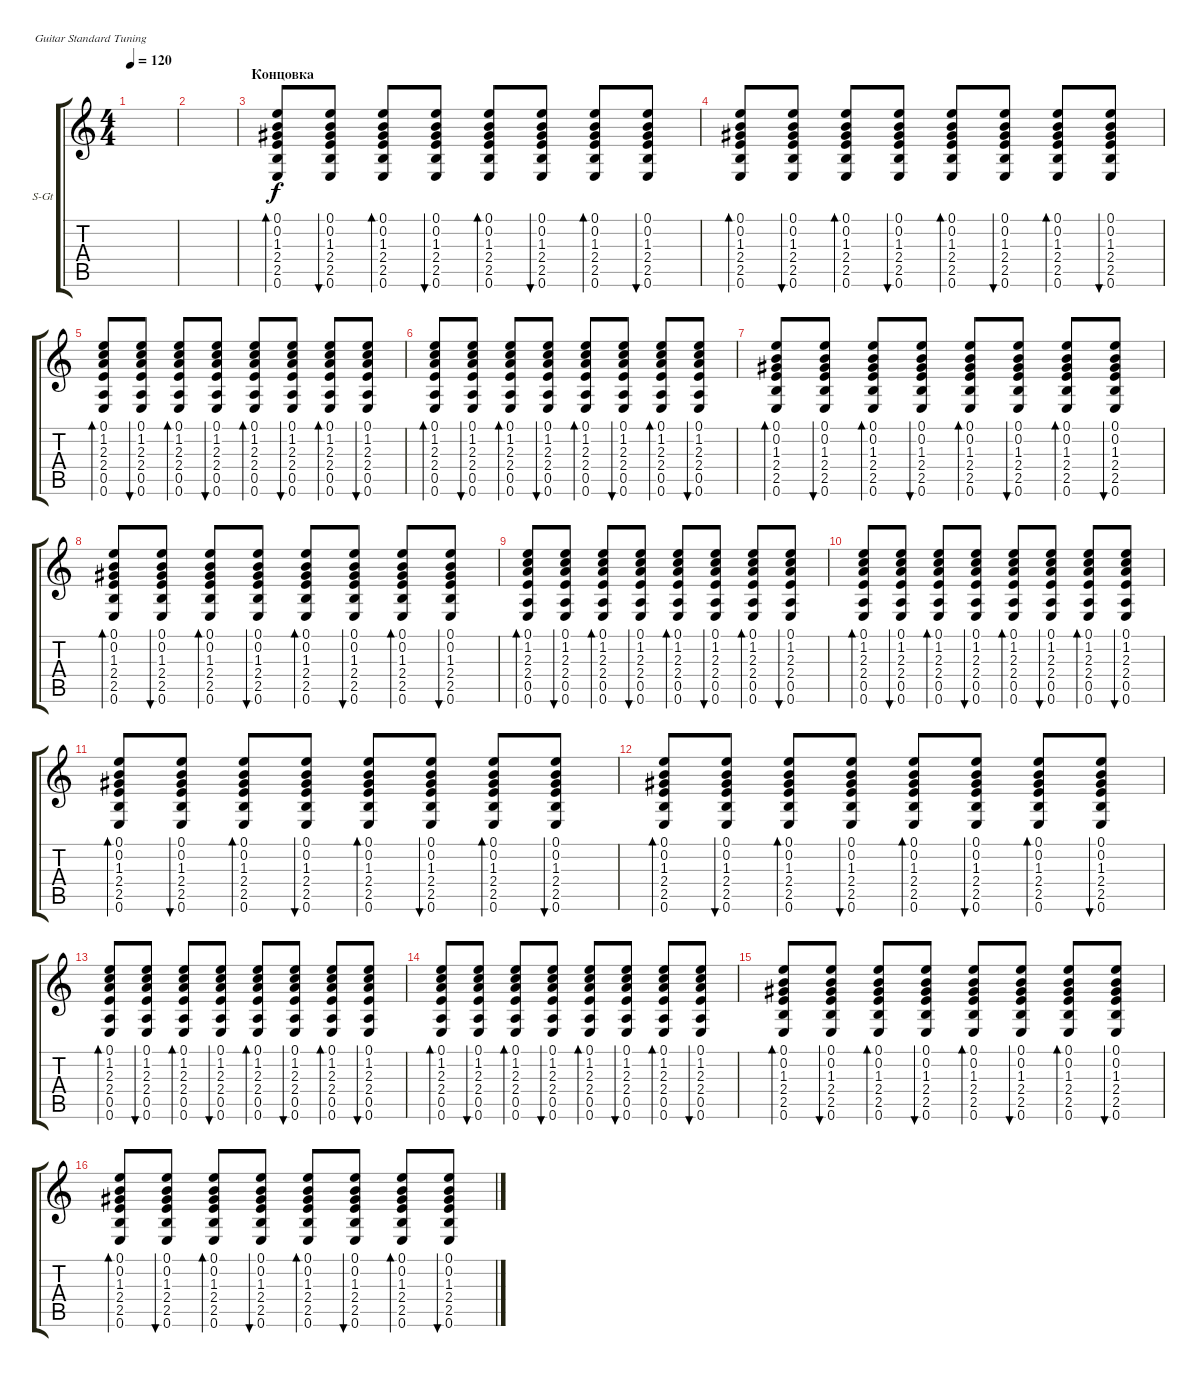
\defaultSystemsLayout 4
\bracketExtendMode groupsimilarinstruments
\firstSystemTrackNameOrientation horizontal
\otherSystemsTrackNameOrientation horizontal
\track ("В. Бутусов (гитара)" "S-Gt") {instrument acousticguitarsteel}
\staff {score tabs}
\tuning (E4 B3 G3 D3 A2 E2)
\ts (4 4)
\tempo 120
\clef g2
\ks c
|
|
\section ("" "Концовка")
(0.1 0.2 1.3 2.4 2.5 0.6).8{bd 31} (0.1 0.2 1.3 2.4 2.5 0.6).8{bu 44} (0.1 0.2 1.3 2.4 2.5 0.6).8{bd 44} (0.1 0.2 1.3 2.4 2.5 0.6).8{bu 44} (0.1 0.2 1.3 2.4 2.5 0.6).8{bd 32} (0.1 0.2 1.3 2.4 2.5 0.6).8{bu 44} (0.1 0.2 1.3 2.4 2.5 0.6).8{bd 44} (0.1 0.2 1.3 2.4 2.5 0.6).8{bu 44} |
(0.1 0.2 1.3 2.4 2.5 0.6).8{bd 44} (0.1 0.2 1.3 2.4 2.5 0.6).8{bu 44} (0.1 0.2 1.3 2.4 2.5 0.6).8{bd 44} (0.1 0.2 1.3 2.4 2.5 0.6).8{bu 44} (0.1 0.2 1.3 2.4 2.5 0.6).8{bd 44} (0.1 0.2 1.3 2.4 2.5 0.6).8{bu 44} (0.1 0.2 1.3 2.4 2.5 0.6).8{bd 44} (0.1 0.2 1.3 2.4 2.5 0.6).8{bu 44} |
(0.1 1.2 2.3 2.4 0.5 0.6).8{bd 44} (0.1 1.2 2.3 2.4 0.5 0.6).8{bu 44} (0.1 1.2 2.3 2.4 0.5 0.6).8{bd 44} (0.1 1.2 2.3 2.4 0.5 0.6).8{bu 44} (0.1 1.2 2.3 2.4 0.5 0.6).8{bd 44} (0.1 1.2 2.3 2.4 0.5 0.6).8{bu 44} (0.1 1.2 2.3 2.4 0.5 0.6).8{bd 44} (0.1 1.2 2.3 2.4 0.5 0.6).8{bu 44} |
(0.1 1.2 2.3 2.4 0.5 0.6).8{bd 44} (0.1 1.2 2.3 2.4 0.5 0.6).8{bu 44} (0.1 1.2 2.3 2.4 0.5 0.6).8{bd 44} (0.1 1.2 2.3 2.4 0.5 0.6).8{bu 44} (0.1 1.2 2.3 2.4 0.5 0.6).8{bd 44} (0.1 1.2 2.3 2.4 0.5 0.6).8{bu 44} (0.1 1.2 2.3 2.4 0.5 0.6).8{bd 44} (0.1 1.2 2.3 2.4 0.5 0.6).8{bu 44} |
(0.1 0.2 1.3 2.4 2.5 0.6).8{bd 31} (0.1 0.2 1.3 2.4 2.5 0.6).8{bu 44} (0.1 0.2 1.3 2.4 2.5 0.6).8{bd 44} (0.1 0.2 1.3 2.4 2.5 0.6).8{bu 44} (0.1 0.2 1.3 2.4 2.5 0.6).8{bd 32} (0.1 0.2 1.3 2.4 2.5 0.6).8{bu 44} (0.1 0.2 1.3 2.4 2.5 0.6).8{bd 44} (0.1 0.2 1.3 2.4 2.5 0.6).8{bu 44} |
(0.1 0.2 1.3 2.4 2.5 0.6).8{bd 44} (0.1 0.2 1.3 2.4 2.5 0.6).8{bu 44} (0.1 0.2 1.3 2.4 2.5 0.6).8{bd 44} (0.1 0.2 1.3 2.4 2.5 0.6).8{bu 44} (0.1 0.2 1.3 2.4 2.5 0.6).8{bd 44} (0.1 0.2 1.3 2.4 2.5 0.6).8{bu 44} (0.1 0.2 1.3 2.4 2.5 0.6).8{bd 44} (0.1 0.2 1.3 2.4 2.5 0.6).8{bu 44} |
(0.1 1.2 2.3 2.4 0.5 0.6).8{bd 44} (0.1 1.2 2.3 2.4 0.5 0.6).8{bu 44} (0.1 1.2 2.3 2.4 0.5 0.6).8{bd 44} (0.1 1.2 2.3 2.4 0.5 0.6).8{bu 44} (0.1 1.2 2.3 2.4 0.5 0.6).8{bd 44} (0.1 1.2 2.3 2.4 0.5 0.6).8{bu 44} (0.1 1.2 2.3 2.4 0.5 0.6).8{bd 44} (0.1 1.2 2.3 2.4 0.5 0.6).8{bu 44} |
(0.1 1.2 2.3 2.4 0.5 0.6).8{bd 44} (0.1 1.2 2.3 2.4 0.5 0.6).8{bu 44} (0.1 1.2 2.3 2.4 0.5 0.6).8{bd 44} (0.1 1.2 2.3 2.4 0.5 0.6).8{bu 44} (0.1 1.2 2.3 2.4 0.5 0.6).8{bd 44} (0.1 1.2 2.3 2.4 0.5 0.6).8{bu 44} (0.1 1.2 2.3 2.4 0.5 0.6).8{bd 44} (0.1 1.2 2.3 2.4 0.5 0.6).8{bu 44} |
(0.1 0.2 1.3 2.4 2.5 0.6).8{bd 31} (0.1 0.2 1.3 2.4 2.5 0.6).8{bu 44} (0.1 0.2 1.3 2.4 2.5 0.6).8{bd 44} (0.1 0.2 1.3 2.4 2.5 0.6).8{bu 44} (0.1 0.2 1.3 2.4 2.5 0.6).8{bd 32} (0.1 0.2 1.3 2.4 2.5 0.6).8{bu 44} (0.1 0.2 1.3 2.4 2.5 0.6).8{bd 44} (0.1 0.2 1.3 2.4 2.5 0.6).8{bu 44} |
(0.1 0.2 1.3 2.4 2.5 0.6).8{bd 44} (0.1 0.2 1.3 2.4 2.5 0.6).8{bu 44} (0.1 0.2 1.3 2.4 2.5 0.6).8{bd 44} (0.1 0.2 1.3 2.4 2.5 0.6).8{bu 44} (0.1 0.2 1.3 2.4 2.5 0.6).8{bd 44} (0.1 0.2 1.3 2.4 2.5 0.6).8{bu 44} (0.1 0.2 1.3 2.4 2.5 0.6).8{bd 44} (0.1 0.2 1.3 2.4 2.5 0.6).8{bu 44} |
(0.1 1.2 2.3 2.4 0.5 0.6).8{bd 44} (0.1 1.2 2.3 2.4 0.5 0.6).8{bu 44} (0.1 1.2 2.3 2.4 0.5 0.6).8{bd 44} (0.1 1.2 2.3 2.4 0.5 0.6).8{bu 44} (0.1 1.2 2.3 2.4 0.5 0.6).8{bd 44} (0.1 1.2 2.3 2.4 0.5 0.6).8{bu 44} (0.1 1.2 2.3 2.4 0.5 0.6).8{bd 44} (0.1 1.2 2.3 2.4 0.5 0.6).8{bu 44} |
(0.1 1.2 2.3 2.4 0.5 0.6).8{bd 44} (0.1 1.2 2.3 2.4 0.5 0.6).8{bu 44} (0.1 1.2 2.3 2.4 0.5 0.6).8{bd 44} (0.1 1.2 2.3 2.4 0.5 0.6).8{bu 44} (0.1 1.2 2.3 2.4 0.5 0.6).8{bd 44} (0.1 1.2 2.3 2.4 0.5 0.6).8{bu 44} (0.1 1.2 2.3 2.4 0.5 0.6).8{bd 44} (0.1 1.2 2.3 2.4 0.5 0.6).8{bu 44} |
(0.1 0.2 1.3 2.4 2.5 0.6).8{bd 31} (0.1 0.2 1.3 2.4 2.5 0.6).8{bu 44} (0.1 0.2 1.3 2.4 2.5 0.6).8{bd 44} (0.1 0.2 1.3 2.4 2.5 0.6).8{bu 44} (0.1 0.2 1.3 2.4 2.5 0.6).8{bd 32} (0.1 0.2 1.3 2.4 2.5 0.6).8{bu 44} (0.1 0.2 1.3 2.4 2.5 0.6).8{bd 44} (0.1 0.2 1.3 2.4 2.5 0.6).8{bu 44} |
(0.1 0.2 1.3 2.4 2.5 0.6).8{bd 44} (0.1 0.2 1.3 2.4 2.5 0.6).8{bu 44} (0.1 0.2 1.3 2.4 2.5 0.6).8{bd 44} (0.1 0.2 1.3 2.4 2.5 0.6).8{bu 44} (0.1 0.2 1.3 2.4 2.5 0.6).8{bd 44} (0.1 0.2 1.3 2.4 2.5 0.6).8{bu 44} (0.1 0.2 1.3 2.4 2.5 0.6).8{bd 44} (0.1 0.2 1.3 2.4 2.5 0.6).8{bu 44}
